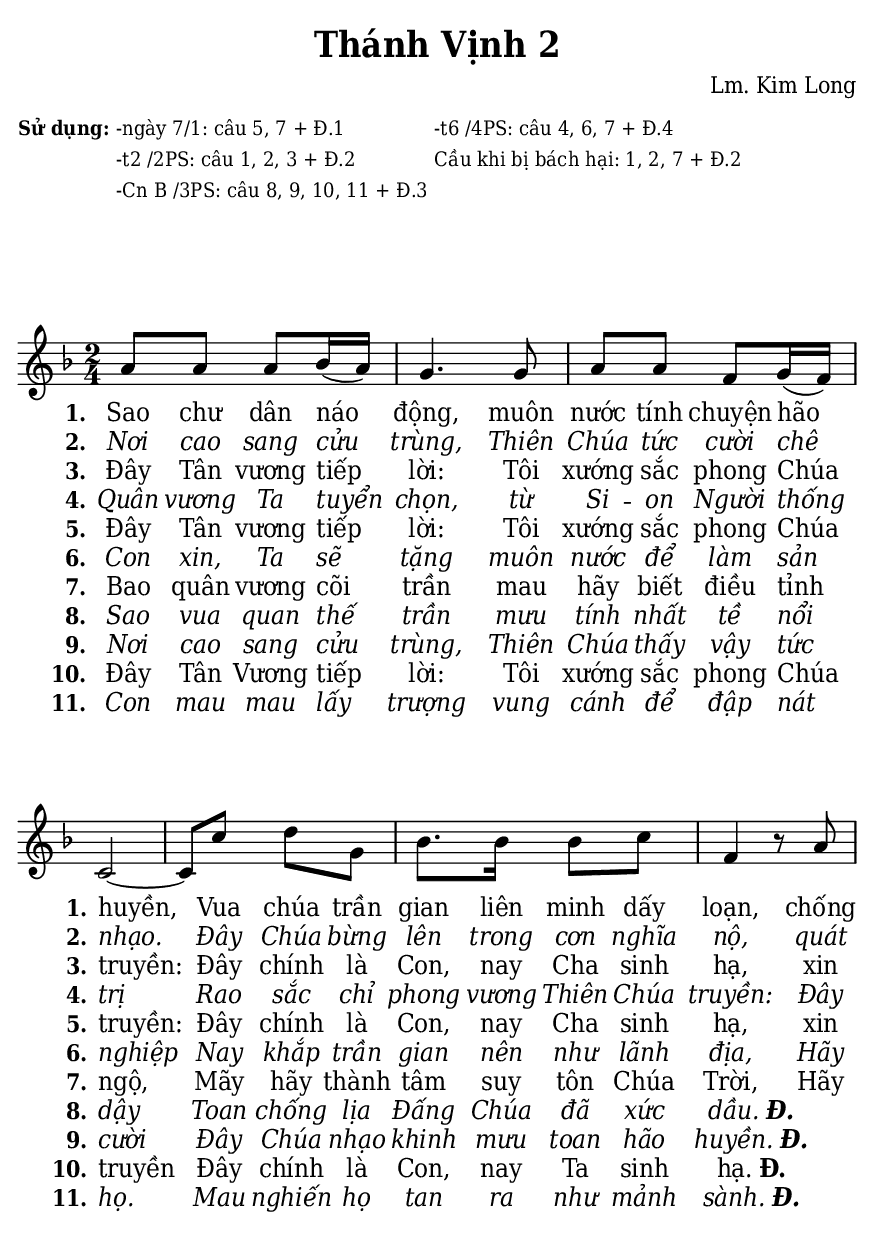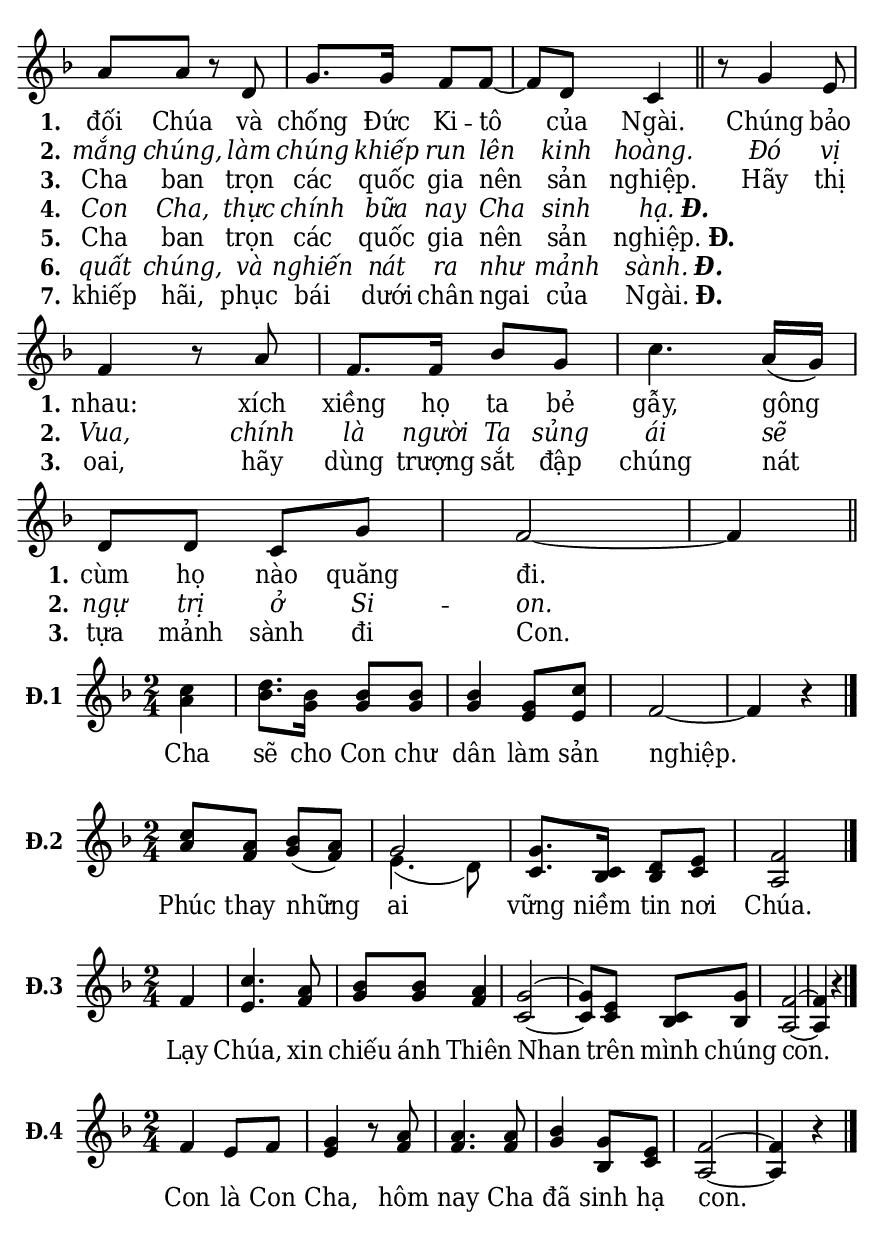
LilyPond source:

% Cài đặt chung
\version "2.22.1"
\include "english.ly"

\header {
  title = "Thánh Vịnh 2"
  composer = "Lm. Kim Long"
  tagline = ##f
}

% mã nguồn cho những chức năng chưa hỗ trợ trong phiên bản lilypond hiện tại
% cung cấp bởi cộng đồng lilypond khi gửi email đến lilypond-user@gnu.org
% in số phiên khúc trên mỗi dòng
#(define (add-grob-definition grob-name grob-entry)
     (set! all-grob-descriptions
           (cons ((@@ (lily) completize-grob-entry)
                  (cons grob-name grob-entry))
                 all-grob-descriptions)))

#(add-grob-definition
    'StanzaNumberSpanner
    `((direction . ,LEFT)
      (font-series . bold)
      (padding . 1.0)
      (side-axis . ,X)
      (stencil . ,ly:text-interface::print)
      (X-offset . ,ly:side-position-interface::x-aligned-side)
      (Y-extent . ,grob::always-Y-extent-from-stencil)
      (meta . ((class . Spanner)
               (interfaces . (font-interface
                              side-position-interface
                              stanza-number-interface
                              text-interface))))))

\layout {
    \context {
      \Global
      \grobdescriptions #all-grob-descriptions
    }
    \context {
      \Score
      \remove Stanza_number_align_engraver
      \consists
        #(lambda (context)
           (let ((texts '())
                 (syllables '()))
             (make-engraver
              (acknowledgers
               ((stanza-number-interface engraver grob source-engraver)
                  (set! texts (cons grob texts)))
               ((lyric-syllable-interface engraver grob source-engraver)
                  (set! syllables (cons grob syllables))))
              ((stop-translation-timestep engraver)
                 (for-each
                  (lambda (text)
                    (for-each
                     (lambda (syllable)
                       (ly:pointer-group-interface::add-grob
                        text
                        'side-support-elements
                        syllable))
                     syllables))
                  texts)
                 (set! syllables '())))))
    }
    \context {
      \Lyrics
      \remove Stanza_number_engraver
      \consists
        #(lambda (context)
           (let ((text #f)
                 (last-stanza #f))
             (make-engraver
              ((process-music engraver)
                 (let ((stanza (ly:context-property context 'stanza #f)))
                   (if (and stanza (not (equal? stanza last-stanza)))
                       (let ((column (ly:context-property context
'currentCommandColumn)))
                         (set! last-stanza stanza)
                         (if text
                             (ly:spanner-set-bound! text RIGHT column))
                         (set! text (ly:engraver-make-grob engraver
'StanzaNumberSpanner '()))
                         (ly:grob-set-property! text 'text stanza)
                         (ly:spanner-set-bound! text LEFT column)))))
              ((finalize engraver)
                 (if text
                     (let ((column (ly:context-property context
'currentCommandColumn)))
                       (ly:spanner-set-bound! text RIGHT column)))))))
      \override StanzaNumberSpanner.horizon-padding = 10000
    }
}

stanzaReminderOff =
  \temporary \override StanzaNumberSpanner.after-line-breaking =
     #(lambda (grob)
        ;; Can be replaced with (not (first-broken-spanner? grob)) in 2.23.
        (if (let ((siblings (ly:spanner-broken-into (ly:grob-original grob))))
              (and (pair? siblings)
                   (not (eq? grob (car siblings)))))
            (ly:grob-suicide! grob)))

stanzaReminderOn = \undo \stanzaReminderOff
% kết thúc mã nguồn

% Nhạc
nhacPhanMot = \relative c'' {
  \key f \major
  \time 2/4
  a8 a a bf16 (a) |
  g4. g8 |
  a a f g16 (f) |
  c2 ~ |
  c8 c' d g, |
  bf8. bf16 bf8 c |
  f,4 r8 a |
  a a r d, |
  g8. g16 f8 f ~ |
  f d c4 \bar "||"
  r8 g'4 e8 | \break
  f4 r8 a |
  f8. f16 bf8 g |
  c4. a16 (g) |
  d8 d c g' |
  f2 ~ |
  f4 \bar "||"
}

nhacPhanHai = \relative c'' {
  \key f \major
  \time 2/4
  \partial 4
  <<
    {
      c4 |
      d8. bf16 bf8 bf |
      bf4 g8 c |
    }
    {
      a4 |
      bf8. g16 g8 g |
      g4 e8 e |
    }
  >>
  f2 ~ |
  f4 r \bar "|."
}

nhacPhanBa = \relative c'' {
  \key f \major
  \time 2/4
  <<
    {
      c8 a bf (a)
    }
    {
      a8 f g (f)
    }
  >>
  <<
    {
      \voiceOne
      g2
    }
    \new Voice = "splitpart" {
      \voiceTwo
      e4. (d8)
    }
  >>
  \oneVoice
  <<
    {
      g8. c,16 d8 e |
      f2 \bar "|."
    }
    {
      c8. bf16 bf8 c |
      a2
    }
  >>
}

nhacPhanBon = \relative c' {
  \key f \major
  \time 2/4
  \partial 4 f4 |
  <<
    {
      c'4. a8 |
      bf bf a4 |
      g2 ~ |
      g8 e c g' |
      f2 ~ |
      f4 r \bar "|."
    }
    {
      e4. f8 |
      g g f4 |
      c2 ~ |
      c8 c bf bf |
      a2 ~ |
      a4 r
    }
  >>
}

nhacPhanNam = \relative c' {
  \key f \major
  \time 2/4
  f4 e8 f |
  <<
    {
      g4 r8 a |
      a4. a8 |
      bf4 g8 e |
      f2 ~ |
      f4 r \bar "|."
    }
    {
      e4 r8 f |
      f4. f8 |
      g4 bf,8 c |
      a2 ~ |
      a4 r
    }
  >>
}

% Lời
loiPhanMot = \lyricmode {
  <<
    {
      \set stanza = "1."
      Sao chư dân náo động, muôn nước tính chuyện hão huyền,
      Vua chúa trần gian liên minh dấy loạn,
      chống đối Chúa và chống Đức Ki -- tô của Ngài.
      Chúng bảo nhau:
      xích xiềng họ ta bẻ gẫy,
      gông cùm họ nào quăng đi.
	    \tweak extra-offset #'(2 . 0)
      \markup { "đạt." \bold "Đ." }
    }
    \new Lyrics {
	    \set associatedVoice = "beSop"
	    \set stanza = "2."
      \override Lyrics.LyricText.font-shape = #'italic
	    Nơi cao sang cửu trùng, Thiên Chúa tức cười chê nhạo.
	    Đây Chúa bừng lên trong cơn nghĩa nộ,
	    quát mắng chúng, làm chúng khiếp run lên kinh hoàng.
	    Đó vị Vua, chính là người Ta sủng ái
	    sẽ ngự trị ở Si -- on.
	    \tweak extra-offset #'(2 . 0)
      \markup { "đạt." \bold "Đ." }
    }
    \new Lyrics {
	    \set associatedVoice = "beSop"
	    \set stanza = "3."
	    Đây Tân vương tiếp lời: Tôi xướng sắc phong Chúa truyền:
	    Đây chính là Con, nay Cha sinh hạ,
	    xin Cha ban trọn các quốc gia nên sản nghiệp.
	    Hãy thị oai, hãy dùng trượng sắt
	    đập chúng nát tựa mảnh sành đi Con.
	    \tweak extra-offset #'(2 . 0)
      \markup { "đạt." \bold "Đ." }
    }
    \new Lyrics {
	    \set associatedVoice = "beSop"
	    \set stanza = "4."
      \override Lyrics.LyricText.font-shape = #'italic
	    Quân vương Ta tuyển chọn, từ Si -- on Người thống trị
	    Rao sắc chỉ phong vương Thiên Chúa truyền:
	    Đây Con Cha, thực chính bữa nay Cha sinh
	    \tweak extra-offset #'(2 . 0)
      \markup { "hạ." \bold "Đ." }
    }
    \new Lyrics {
	    \set associatedVoice = "beSop"
	    \set stanza = "5."
	    Đây Tân vương tiếp lời: Tôi xướng sắc phong Chúa truyền:
	    Đây chính là Con, nay Cha sinh hạ,
	    xin Cha ban trọn các quốc gia nên sản
	    \tweak extra-offset #'(2 . 0)
      \markup { "nghiệp." \bold "Đ." }
    }
    \new Lyrics {
	    \set associatedVoice = "beSop"
	    \set stanza = "6."
      \override Lyrics.LyricText.font-shape = #'italic
	    Con xin, Ta sẽ tặng muôn nước để làm sản nghiệp
	    Nay khắp trần gian nên như lãnh địa,
	    Hãy quất chúng, và nghiến nát ra như mảnh
	    \tweak extra-offset #'(2 . 0)
      \markup { "sành." \bold "Đ." }
    }
    \new Lyrics {
	    \set associatedVoice = "beSop"
	    \set stanza = "7."
	    Bao quân vương cõi trần mau hãy biết điều tỉnh ngộ,
	    Mãy hãy thành tâm suy tôn Chúa Trời,
	    Hãy khiếp hãi, phục bái dưới chân ngai của
	    \tweak extra-offset #'(2 . 0)
      \markup { "Ngài." \bold "Đ." }
    }
    \new Lyrics {
	    \set associatedVoice = "beSop"
	    \set stanza = "8."
      \override Lyrics.LyricText.font-shape = #'italic
	    Sao vua quan thế trần mưu tính nhất tề nổi dậy
	    Toan chống lịa Đấng Chúa đã xức
	    \tweak extra-offset #'(2 . 0)
      \markup { "dầu." \bold "Đ." }
    }
    \new Lyrics {
	    \set associatedVoice = "beSop"
	    \set stanza = "9."
      \override Lyrics.LyricText.font-shape = #'italic
	    Nơi cao sang cửu trùng, Thiên Chúa thấy vậy tức cười
	    Đây Chúa nhạo khinh mưu toan hão
	    \tweak extra-offset #'(2 . 0)
      \markup { "huyền." \bold "Đ." }
    }
    \new Lyrics {
	    \set associatedVoice = "beSop"
	    \set stanza = "10."
	    Đây Tân Vương tiếp lời: Tôi xướng sắc phong Chúa truyền
	    Đây chính là Con, nay Ta sinh
	    \tweak extra-offset #'(2 . 0)
      \markup { "hạ." \bold "Đ." }
    }
    \new Lyrics {
	    \set associatedVoice = "beSop"
	    \set stanza = "11."
      \override Lyrics.LyricText.font-shape = #'italic
	    Con mau mau lấy trượng vung cánh để đập nát họ.
	    Mau nghiến họ tan ra như mảnh
	    \tweak extra-offset #'(2 . 0)
      \markup { "sành." \bold "Đ." }
    }
  >>
}

loiPhanHai = \lyricmode {
  Cha sẽ cho Con chư dân làm sản nghiệp.
}

loiPhanBa = \lyricmode {
  Phúc thay những ai vững niềm tin nơi Chúa.
}

loiPhanBon = \lyricmode {
  Lạy Chúa, xin chiếu ánh Thiên Nhan trên mình chúng con.
}

loiPhanNam = \lyricmode {
  Con là Con Cha, hôm nay Cha đã sinh hạ con.
}

% Dàn trang
\paper {
  #(set-paper-size "a5")
  top-margin = 3\mm
  bottom-margin = 3\mm
  left-margin = 3\mm
  right-margin = 3\mm
  indent = #0
  #(define fonts
	 (make-pango-font-tree "Deja Vu Serif Condensed"
	 		       "Deja Vu Serif Condensed"
			       "Deja Vu Serif Condensed"
			       (/ 20 20)))
  print-page-number = ##f
  page-count = 2
}

\markup {
  \vspace #1
  %\fill-line {
    \column {
      \left-align {
        \line { \bold \small "Sử dụng:" }
      }
    }
    \column {
      \left-align {
        \line { \small "-ngày 7/1: câu 5, 7 + Đ.1" }
        \line { \small "-t2 /2PS: câu 1, 2, 3 + Đ.2" }
        \line { \small "-Cn B /3PS: câu 8, 9, 10, 11 + Đ.3" }
      }
    }
    \column {
      \left-align {
        \line { \small "-t6 /4PS: câu 4, 6, 7 + Đ.4" }
        \line { \small "Cầu khi bị bách hại: 1, 2, 7 + Đ.2" }
      }
    }
  %}
}

\score {
  <<
    \new Staff <<
        \clef treble
        \new Voice = beSop {
          \nhacPhanMot
        }
      \new Lyrics \lyricsto beSop \loiPhanMot
    >>
  >>
  \layout {
    \override Lyrics.LyricSpace.minimum-distance = #0.5
    \override Score.BarNumber.break-visibility = ##(#f #f #f)
    \override Score.SpacingSpanner.uniform-stretching = ##t
    ragged-last = ##f
  }
}

\score {
  <<
    \new Staff \with {
      instrumentName = \markup { \bold "Đ.1" }} <<
        \clef treble
        \new Voice = beSop {
          \nhacPhanHai
        }
      \new Lyrics \lyricsto beSop \loiPhanHai
    >>
  >>
  \layout {
    indent = 10
    \override Lyrics.LyricSpace.minimum-distance = #0.8
    \override Score.BarNumber.break-visibility = ##(#f #f #f)
    \override Score.SpacingSpanner.uniform-stretching = ##t
    ragged-last = ##f
  }
}

\score {
  <<
    \new Staff \with {
      instrumentName = \markup { \bold "Đ.2" }} <<
        \clef treble
        \new Voice = beSop {
          \nhacPhanBa
        }
      \new Lyrics \lyricsto beSop \loiPhanBa
    >>
  >>
  \layout {
    indent = 10
    \override Lyrics.LyricSpace.minimum-distance = #0.8
    \override Score.BarNumber.break-visibility = ##(#f #f #f)
    \override Score.SpacingSpanner.uniform-stretching = ##t
    ragged-last = ##f
  }
}

\score {
  <<
    \new Staff \with {
      instrumentName = \markup { \bold "Đ.3" }} <<
        \clef treble
        \new Voice = beSop {
          \nhacPhanBon
        }
      \new Lyrics \lyricsto beSop \loiPhanBon
    >>
  >>
  \layout {
    indent = 10
    \override Lyrics.LyricSpace.minimum-distance = #0.5
    \override Score.BarNumber.break-visibility = ##(#f #f #f)
    \override Score.SpacingSpanner.uniform-stretching = ##t
    ragged-last = ##f
  }
}

\score {
  <<
    \new Staff \with {
      instrumentName = \markup { \bold "Đ.4" }} <<
        \clef treble
        \new Voice = beSop {
          \nhacPhanNam
        }
      \new Lyrics \lyricsto beSop \loiPhanNam
    >>
  >>
  \layout {
    indent = 10
    \override Lyrics.LyricSpace.minimum-distance = #0.8
    \override Score.BarNumber.break-visibility = ##(#f #f #f)
    \override Score.SpacingSpanner.uniform-stretching = ##t
    ragged-last = ##f
  }
}
